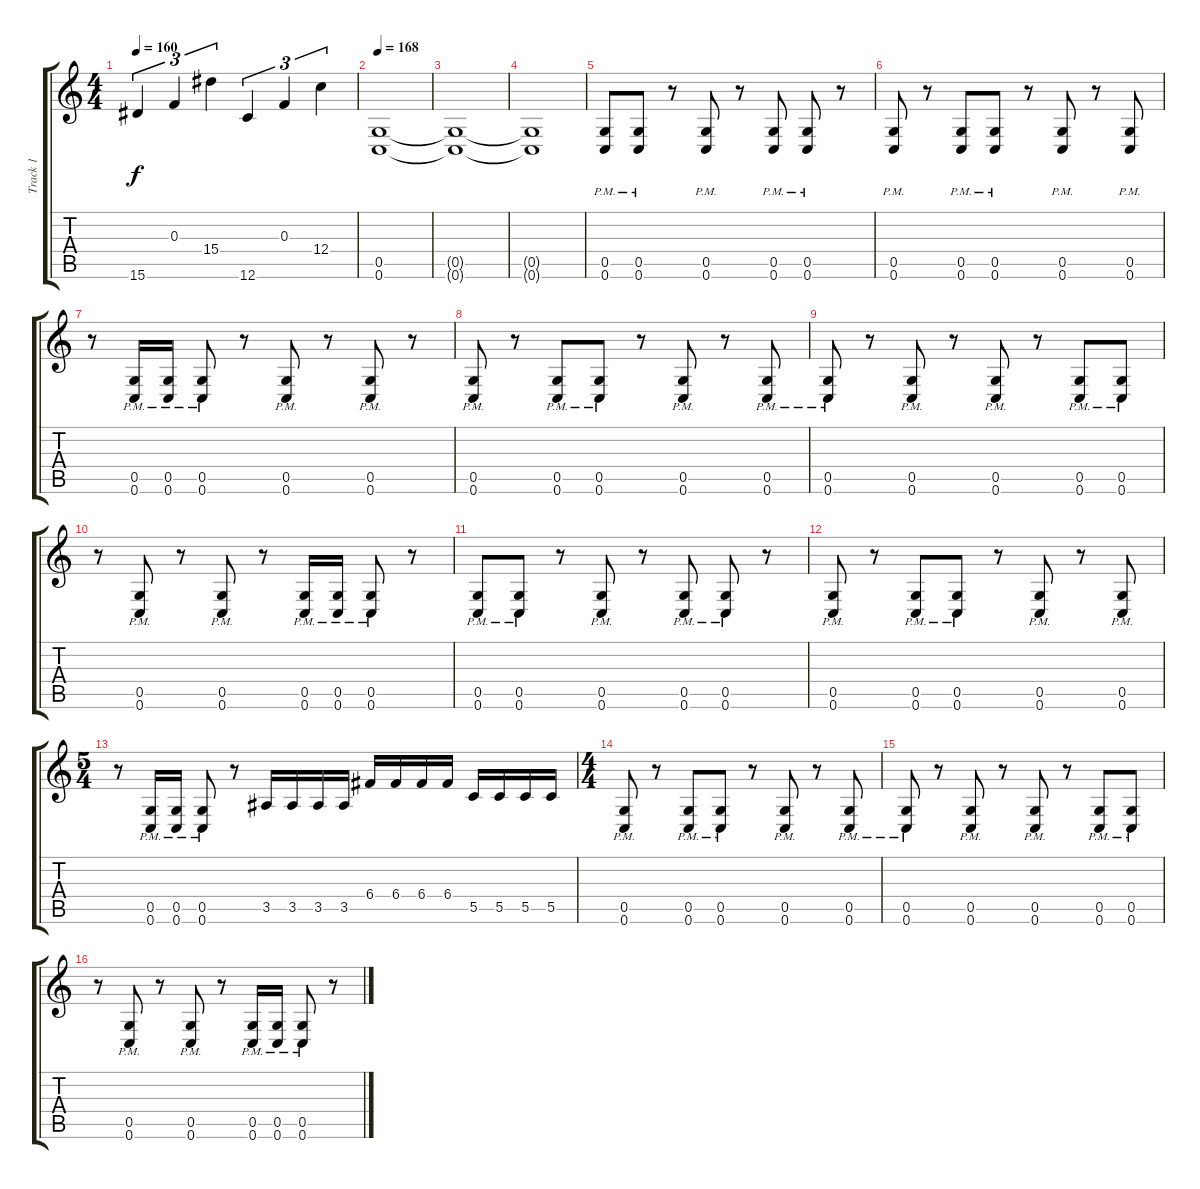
\track ("Track 1" "Track 1") {instrument overdrivenguitar}
\staff {score tabs}
\tuning (D4 A3 F3 C3 G2 C2) {hide}
\ts (4 4)
\tempo 160
\clef g2
\ks c
15.6.4{tu (3 2) dy f} 0.3.4{tu (3 2)} 15.4.4{tu (3 2)} 12.6.4{tu (3 2)} 0.3.4{tu (3 2)} 12.4.4{tu (3 2)} |
\tempo 168
(0.5 0.6).1 |
(0.5{t} 0.6{t}).1 |
(0.5{t} 0.6{t}).1 |
(0.5{pm} 0.6{pm}).8 (0.5{pm} 0.6{pm}).8 r.8 (0.5{pm} 0.6{pm}).8 r.8 (0.5{pm} 0.6{pm}).8 (0.5{pm} 0.6{pm}).8 r.8 |
(0.5{pm} 0.6{pm}).8 r.8 (0.5{pm} 0.6{pm}).8 (0.5{pm} 0.6{pm}).8 r.8 (0.5{pm} 0.6{pm}).8 r.8 (0.5{pm} 0.6{pm}).8 |
r.8 (0.5{pm} 0.6{pm}).16 (0.5{pm} 0.6{pm}).16 (0.5{pm} 0.6{pm}).8 r.8 (0.5{pm} 0.6{pm}).8 r.8 (0.5{pm} 0.6{pm}).8 r.8 |
(0.5{pm} 0.6{pm}).8 r.8 (0.5{pm} 0.6{pm}).8 (0.5{pm} 0.6{pm}).8 r.8 (0.5{pm} 0.6{pm}).8 r.8 (0.5{pm} 0.6{pm}).8 |
(0.5{pm} 0.6{pm}).8 r.8 (0.5{pm} 0.6{pm}).8 r.8 (0.5{pm} 0.6{pm}).8 r.8 (0.5{pm} 0.6{pm}).8 (0.5{pm} 0.6{pm}).8 |
r.8 (0.5{pm} 0.6{pm}).8 r.8 (0.5{pm} 0.6{pm}).8 r.8 (0.5{pm} 0.6{pm}).16 (0.5{pm} 0.6{pm}).16 (0.5{pm} 0.6{pm}).8 r.8 |
(0.5{pm} 0.6{pm}).8 (0.5{pm} 0.6{pm}).8 r.8 (0.5{pm} 0.6{pm}).8 r.8 (0.5{pm} 0.6{pm}).8 (0.5{pm} 0.6{pm}).8 r.8 |
(0.5{pm} 0.6{pm}).8 r.8 (0.5{pm} 0.6{pm}).8 (0.5{pm} 0.6{pm}).8 r.8 (0.5{pm} 0.6{pm}).8 r.8 (0.5{pm} 0.6{pm}).8 |
\ts (5 4)
r.8 (0.5{pm} 0.6{pm}).16 (0.5{pm} 0.6{pm}).16 (0.5{pm} 0.6{pm}).8 r.8 3.5.16 3.5.16 3.5.16 3.5.16 6.4.16 6.4.16 6.4.16 6.4.16 5.5.16 5.5.16 5.5.16 5.5.16 |
\ts (4 4)
(0.5{pm} 0.6{pm}).8 r.8 (0.5{pm} 0.6{pm}).8 (0.5{pm} 0.6{pm}).8 r.8 (0.5{pm} 0.6{pm}).8 r.8 (0.5{pm} 0.6{pm}).8 |
(0.5{pm} 0.6{pm}).8 r.8 (0.5{pm} 0.6{pm}).8 r.8 (0.5{pm} 0.6{pm}).8 r.8 (0.5{pm} 0.6{pm}).8 (0.5{pm} 0.6{pm}).8 |
r.8 (0.5{pm} 0.6{pm}).8 r.8 (0.5{pm} 0.6{pm}).8 r.8 (0.5{pm} 0.6{pm}).16 (0.5{pm} 0.6{pm}).16 (0.5{pm} 0.6{pm}).8 r.8
